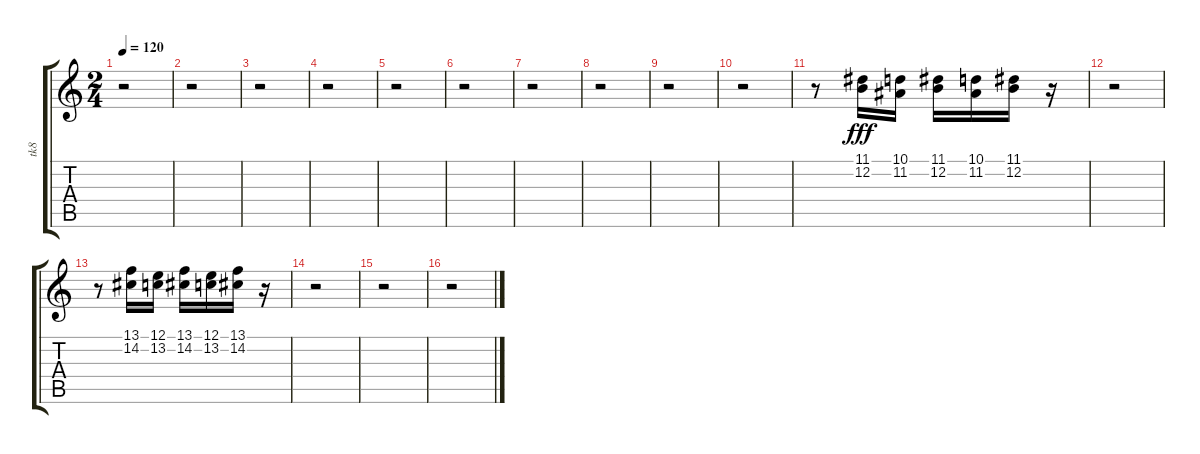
\track ("tk8" "tk8") {instrument marimba}
\staff {score tabs}
\tuning (E4 B3 G3 D3 A2 E2) {hide}
\ts (2 4)
\tempo 120
\clef g2
\ks c
r.2{dy fff} |
r.2 |
r.2 |
r.2 |
r.2 |
r.2 |
r.2 |
r.2 |
r.2 |
r.2 |
r.8 (11.1 12.2).16 (10.1 11.2).16 (11.1 12.2).16 (10.1 11.2).16 (11.1 12.2).16 r.16 |
r.2 |
r.8 (13.1 14.2).16 (12.1 13.2).16 (13.1 14.2).16 (12.1 13.2).16 (13.1 14.2).16 r.16 |
r.2 |
r.2 |
r.2
